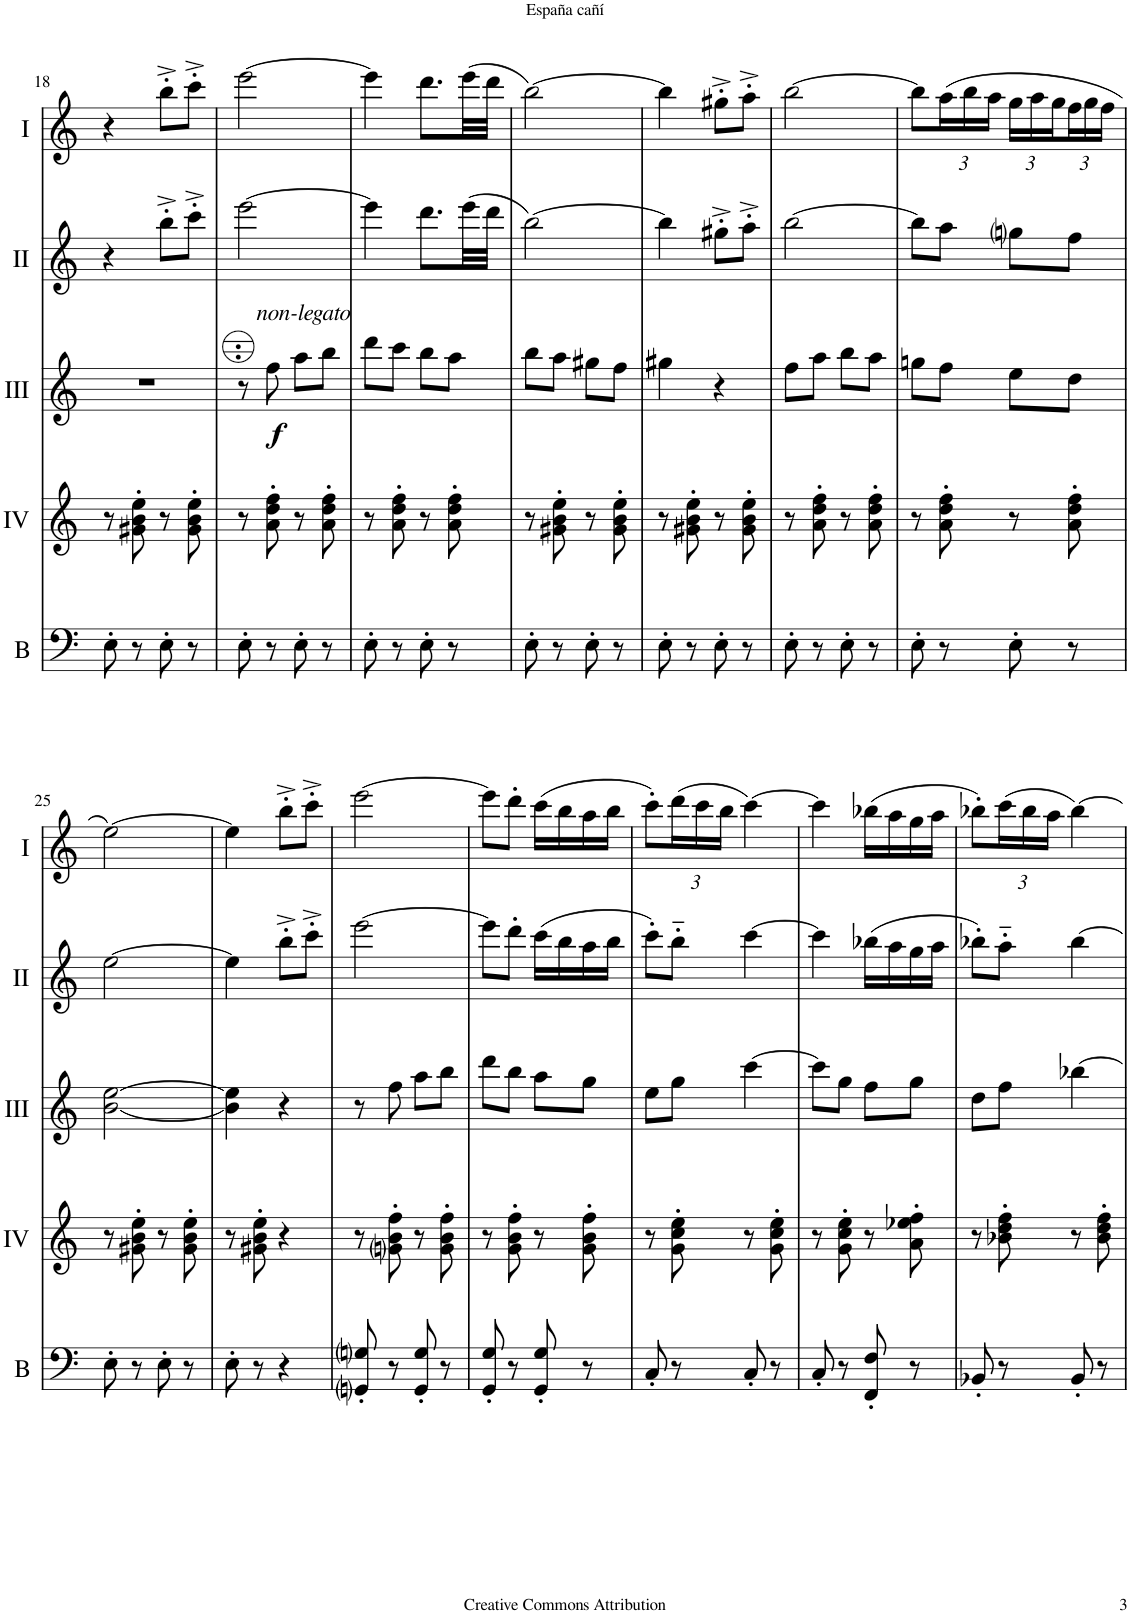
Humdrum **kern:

**kern	**kern	**kern	**dynam	**kern	**kern
*part5	*part4	*part3	*part3	*part2	*part1
*staff5	*staff4	*staff3	*staff3	*staff2	*staff1
*I"Bass	*I"Acc. 4	*I"Acc. 3	*	*I"Acc. 2	*I"Acc. 1
*I'B	*	*	*	*	*
!!LO:PB:g=z
*clefF4	*clefG2	*clefG2	*	*clefG2	*clefG2
*Trd7c12	*Trd7c12	*	*	*	*
*k[]	*k[]	*k[]	*	*k[]	*k[]
*M2/4	*M2/4	*M2/4	*	*M2/4	*M2/4
=18	=18	=18	=18	=18	=18
8E'\	8r	2r	.	4r	4r
8r	8g#X\' 8b\' 8ee\'	.	.	.	.
8E'\	8r	.	.	8bb'^\L	8bb'^\L
8r	8g#\' 8b\' 8ee\'	.	.	8ccc'^\J	8ccc'^\J
=19	=19	=19	=19	=19	=19
8E'\	8r	8r	.	[2eee\	[2eee\
!	!	!LO:TX:a:i:t=non-legato	!	!	!
!	!	!	!LO:DY:b	!	!
8r	8a\' 8dd\' 8ff\'	8ff\	f	.	.
8E'\	8r	8aa\L	.	.	.
8r	8a\' 8dd\' 8ff\'	8bb\J	.	.	.
=20	=20	=20	=20	=20	=20
8E'\	8r	8ddd\L	.	4eee\]	4eee\]
8r	8a\' 8dd\' 8ff\'	8ccc\J	.	.	.
8E'\	8r	8bb\L	.	8.ddd\L	8.ddd\L
8r	8a\' 8dd\' 8ff\'	8aa\J	.	.	.
.	.	.	.	(32eee\LL	(32eee\LL
.	.	.	.	32ddd\JJJ	32ddd\JJJ
=21	=21	=21	=21	=21	=21
8E'\	8r	8bb\L	.	[2bb\)	[2bb\)
8r	8g#X\' 8b\' 8ee\'	8aa\J	.	.	.
8E'\	8r	8gg#X\L	.	.	.
8r	8g#\' 8b\' 8ee\'	8ff\J	.	.	.
=22	=22	=22	=22	=22	=22
8E'\	8r	4gg#X\	.	4bb\]	4bb\]
8r	8g#X\' 8b\' 8ee\'	.	.	.	.
8E'\	8r	4r	.	8gg#X'^\L	8gg#X'^\L
8r	8g#\' 8b\' 8ee\'	.	.	8aa'^\J	8aa'^\J
=23	=23	=23	=23	=23	=23
8E'\	8r	8ff\L	.	[2bb\	[2bb\
8r	8a\' 8dd\' 8ff\'	8aa\J	.	.	.
8E'\	8r	8bb\L	.	.	.
8r	8a\' 8dd\' 8ff\'	8aa\J	.	.	.
=24	=24	=24	=24	=24	=24
8E'\	8r	8ggn\L	.	8bb\L]	8bb\L]
*	*	*	*	*	*Xbrackettup
8r	8a\' 8dd\' 8ff\'	8ff\J	.	8aa\J	(24aa\L
.	.	.	.	.	24bb\
.	.	.	.	.	24aa\JJ
8E'\	8r	8ee\L	.	8ggni\L	24gg\LL
.	.	.	.	.	24aa\
.	.	.	.	.	24gg\
8r	8a\' 8dd\' 8ff\'	8dd\J	.	8ff\J	24ff\
.	.	.	.	.	24gg\
.	.	.	.	.	24ff\JJ
!!LO:LB:g=z
=25	=25	=25	=25	=25	=25
8E'\	8r	[2b\ [2ee\	.	[2ee\	[2ee\)
8r	8g#X\' 8b\' 8ee\'	.	.	.	.
8E'\	8r	.	.	.	.
8r	8g#\' 8b\' 8ee\'	.	.	.	.
=26	=26	=26	=26	=26	=26
8E'\	8r	4b\] 4ee\]	.	4ee\]	4ee\]
8r	8g#X\' 8b\' 8ee\'	.	.	.	.
4r	4r	4r	.	8bb'^\L	8bb'^\L
.	.	.	.	8ccc'^\J	8ccc'^\J
=27	=27	=27	=27	=27	=27
8GGni/' 8Gni/'	8r	8r	.	[2eee\	[2eee\
8r	8gni\' 8b\' 8ff\'	8ff\	.	.	.
8GG/' 8G/'	8r	8aa\L	.	.	.
8r	8g\' 8b\' 8ff\'	8bb\J	.	.	.
=28	=28	=28	=28	=28	=28
8GG/' 8G/'	8r	8ddd\L	.	8eee\L]	8eee\L]
8r	8g\' 8b\' 8ff\'	8bb\J	.	8ddd'\J	8ddd'\J
8GG/' 8G/'	8r	8aa\L	.	(16ccc\LL	(16ccc\LL
.	.	.	.	16bb\	16bb\
8r	8g\' 8b\' 8ff\'	8gg\J	.	16aa\	16aa\
.	.	.	.	16bb\JJ	16bb\JJ
=29	=29	=29	=29	=29	=29
8C'/	8r	8ee\L	.	8ccc'\L)	8ccc'\L)
8r	8g\' 8cc\' 8ee\'	8gg\J	.	8bb'~\J	(24ddd\L
.	.	.	.	.	24ccc\
.	.	.	.	.	24bb\JJ
8C'/	8r	[4ccc\	.	[4ccc\	[4ccc\)
8r	8g\' 8cc\' 8ee\'	.	.	.	.
=30	=30	=30	=30	=30	=30
8C'/	8r	8ccc\L]	.	4ccc\]	4ccc\]
8r	8g\' 8cc\' 8ee\'	8gg\J	.	.	.
8FF/' 8F/'	8r	8ff\L	.	(16bb-X\LL	(16bb-X\LL
.	.	.	.	16aa\	16aa\
8r	8a\' 8ee-X\' 8ff\'	8gg\J	.	16gg\	16gg\
.	.	.	.	16aa\JJ	16aa\JJ
=31	=31	=31	=31	=31	=31
8BB-X'/	8r	8dd\L	.	8bb-X'\L)	8bb-X'\L)
8r	8b-X\' 8dd\' 8ff\'	8ff\J	.	8aa'~\J	(24ccc\L
.	.	.	.	.	24bb-\
.	.	.	.	.	24aa\JJ
8BB-'/	8r	[4bb-X\	.	[4bb-\	[4bb-\)
8r	8b-\' 8dd\' 8ff\'	.	.	.	.
=	=	=	=	=	=
*-	*-	*-	*-	*-	*-
